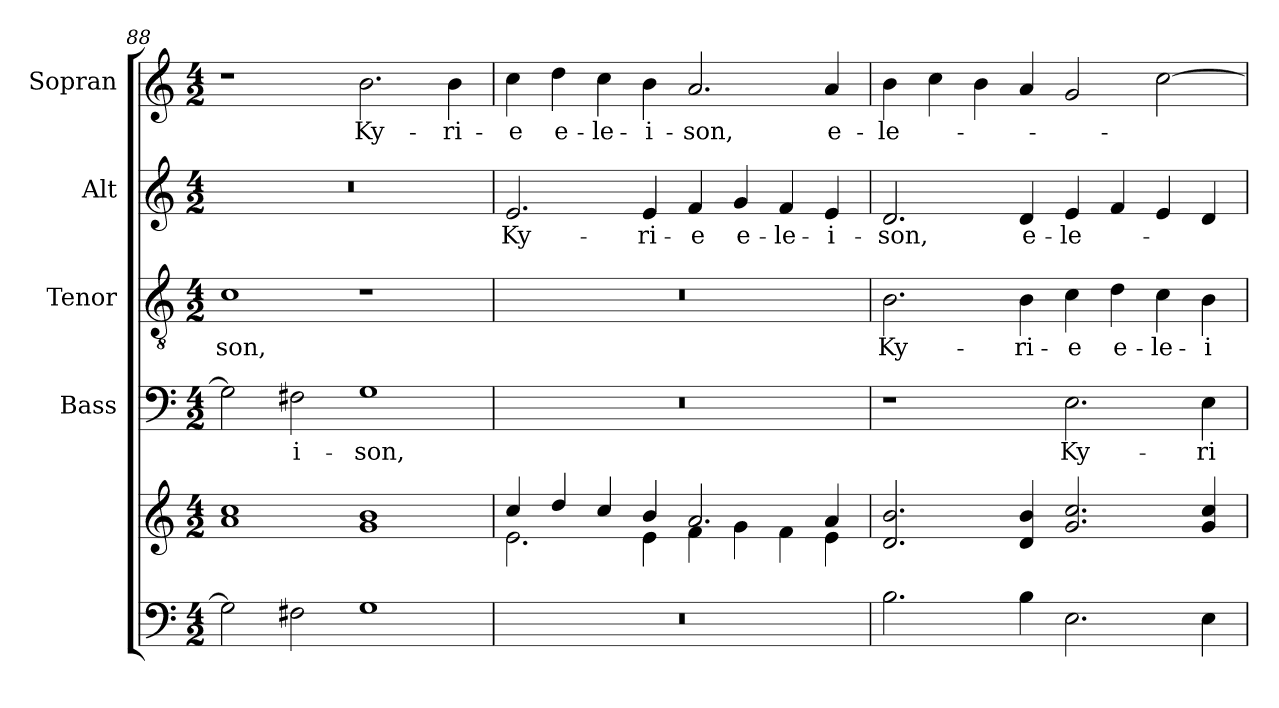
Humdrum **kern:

**kern	**kern	**kern	**text	**kern	**text	**kern	**text	**kern	**text
*part5	*part5	*part4	*part4	*part3	*part3	*part2	*part2	*part1	*part1
*staff6	*staff5	*staff4	*staff4	*staff3	*staff3	*staff2	*staff2	*staff1	*staff1
*	*	*I"Bass	*	*I"Tenor	*	*I"Alt	*	*I"Sopran	*
*	*	*I'B.	*	*I'T.	*	*I'A.	*	*I'S.	*
*clefF4	*clefG2	*clefF4	*	*clefGv2	*	*clefG2	*	*clefG2	*
*k[]	*k[]	*k[]	*	*k[]	*	*k[]	*	*k[]	*
*C:	*C:	*C:	*	*C:	*	*C:	*	*C:	*
*M4/2	*M4/2	*M4/2	*	*M4/2	*	*M4/2	*	*M4/2	*
=88	=88	=88	=88	=88	=88	=88	=88	=88	=88
!	!	!	!	!	!LO:LY:b	!	!	!	!
2G\]	1a 1cc	2G\]	.	1c	-son,	0r	.	1r	.
!	!	!	!LO:LY:b	!	!	!	!	!	!
2F#X\	.	2F#X\	-i-	.	.	.	.	.	.
!	!	!	!LO:LY:b	!	!	!	!	!	!LO:LY:b
1G	1g 1b	1G	-son,	1r	.	.	.	2.b\	Ky-
!	!	!	!	!	!	!	!	!	!LO:LY:b
.	.	.	.	.	.	.	.	4b\	-ri-
=89	=89	=89	=89	=89	=89	=89	=89	=89	=89
*	*^	*	*	*	*	*	*	*	*
!	!	!	!	!	!	!	!	!LO:LY:b	!	!LO:LY:b
0r	4cc/	2.e\	0r	.	0r	.	2.e/	Ky-	4cc\	-e
!	!	!	!	!	!	!	!	!	!	!LO:LY:b
.	4dd/	.	.	.	.	.	.	.	4dd\	e-
!	!	!	!	!	!	!	!	!	!	!LO:LY:b
.	4cc/	.	.	.	.	.	.	.	4cc\	-le-
!	!	!	!	!	!	!	!	!LO:LY:b	!	!LO:LY:b
.	4b/	4e\	.	.	.	.	4e/	-ri-	4b\	-i-
!	!	!	!	!	!	!	!	!LO:LY:b	!	!LO:LY:b
.	2.a/	4f\	.	.	.	.	4f/	-e	2.a/	-son,
!	!	!	!	!	!	!	!	!LO:LY:b	!	!
.	.	4g\	.	.	.	.	4g/	e-	.	.
!	!	!	!	!	!	!	!	!LO:LY:b	!	!
.	.	4f\	.	.	.	.	4f/	-le-	.	.
!	!	!	!	!	!	!	!	!LO:LY:b	!	!LO:LY:b
.	4a/	4e\	.	.	.	.	4e/	-i-	4a/	e-
!!LO:LB:g=z
=90	=90	=90	=90	=90	=90	=90	=90	=90	=90	=90
!	!	!	!	!	!	!LO:LY:b	!	!LO:LY:b	!	!LO:LY:b
*	*v	*v	*	*	*	*	*	*	*	*
2.B\	2.d/ 2.b/	1r	.	2.B\	Ky-	2.d/	-son,	4b\	-le-
.	.	.	.	.	.	.	.	4cc\	.
.	.	.	.	.	.	.	.	4b\	.
!	!	!	!	!	!LO:LY:b	!	!LO:LY:b	!	!
4B\	4d/ 4b/	.	.	4B\	-ri-	4d/	e-	4a/	.
!	!	!	!LO:LY:b	!	!LO:LY:b	!	!LO:LY:b	!	!
2.E\	2.g/ 2.cc/	2.E\	Ky-	4c\	-e	4e/	-le-	2g/	.
!	!	!	!	!	!LO:LY:b	!	!	!	!
.	.	.	.	4d\	e-	4f/	.	.	.
!	!	!	!	!	!LO:LY:b	!	!	!	!
.	.	.	.	4c\	-le-	4e/	.	[2cc\	.
!	!	!	!LO:LY:b	!	!LO:LY:b	!	!	!	!
4E\	4g/ 4cc/	4E\	-ri-	4B\	-i-	4d/	.	.	.
=	=	=	=	=	=	=	=	=	=
*-	*-	*-	*-	*-	*-	*-	*-	*-	*-
